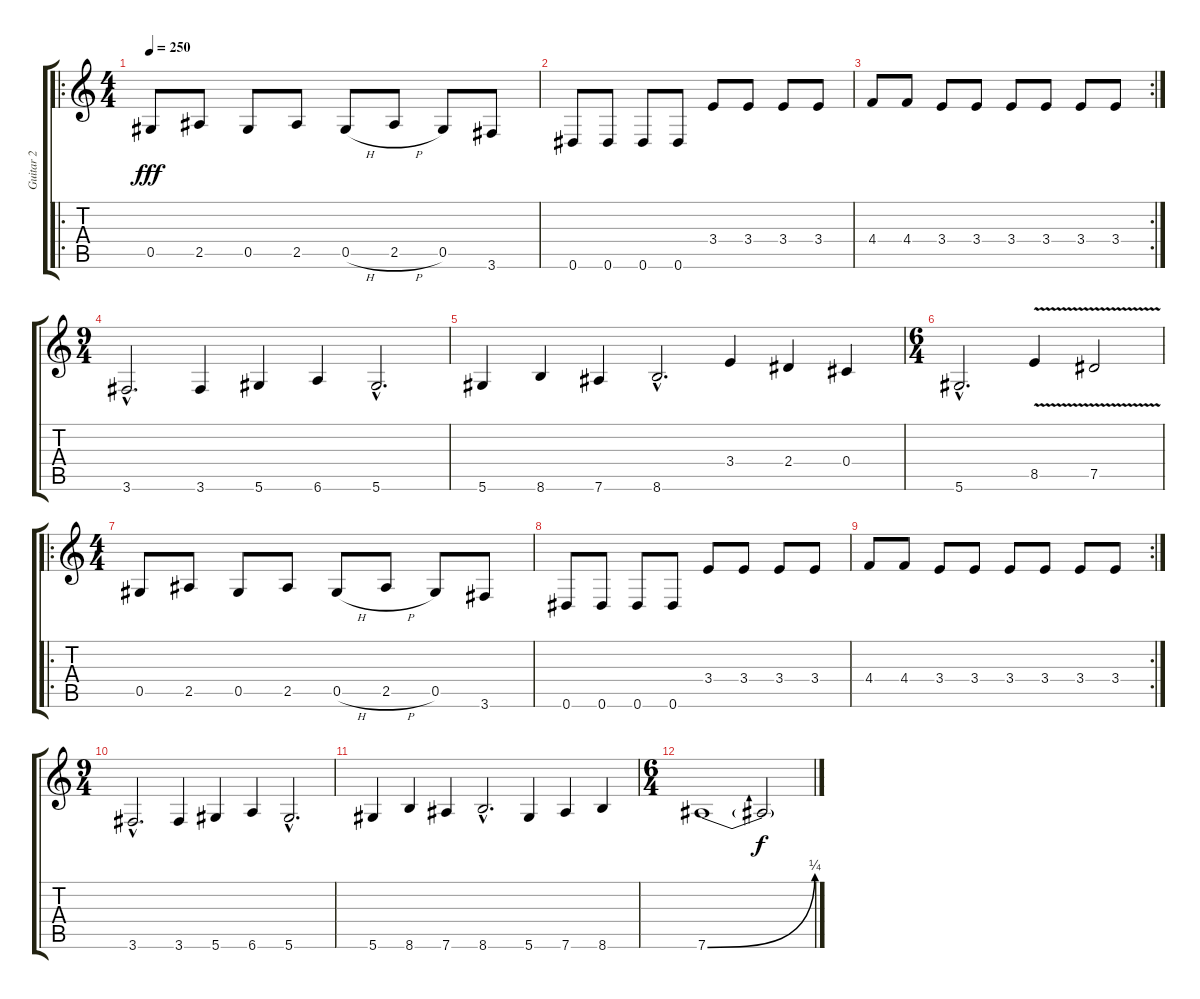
\track ("Guitar 2" "Guitar 2") {instrument distortionguitar}
\staff {score tabs}
\tuning (Eb4 Bb3 Gb3 Db3 Ab2 Eb2) {hide}
\ro
\ts (4 4)
\tempo 250
\clef g2
\ks c
0.5.8{dy fff instrument distortionguitar} 2.5.8 0.5.8 2.5.8 0.5{h}.8 2.5{h}.8 0.5.8 3.6.8 |
0.6.8 0.6.8 0.6.8 0.6.8 3.4.8 3.4.8 3.4.8 3.4.8 |
\rc 2
4.4.8 4.4.8 3.4.8 3.4.8 3.4.8 3.4.8 3.4.8 3.4.8 |
\ts (9 4)
3.6{hac}.2{d} 3.6.4 5.6.4 6.6.4 5.6{hac}.2{d} |
5.6.4 8.6.4 7.6.4 8.6{hac}.2{d} 3.4.4 2.4.4 0.4.4 |
\ts (6 4)
5.6{hac}.2{d} 8.5{v}.4 7.5{v}.2 |
\ro
\ts (4 4)
0.5.8 2.5.8 0.5.8 2.5.8 0.5{h}.8 2.5{h}.8 0.5.8 3.6.8 |
0.6.8 0.6.8 0.6.8 0.6.8 3.4.8 3.4.8 3.4.8 3.4.8 |
\rc 2
4.4.8 4.4.8 3.4.8 3.4.8 3.4.8 3.4.8 3.4.8 3.4.8 |
\ts (9 4)
3.6{hac}.2{d} 3.6.4 5.6.4 6.6.4 5.6{hac}.2{d} |
5.6.4 8.6.4 7.6.4 8.6{hac}.2{d} 5.6.4 7.6.4 8.6.4 |
\ts (6 4)
7.6{be (bend 0 0 60 1)}.1 7.6{t}.2{dy f}
